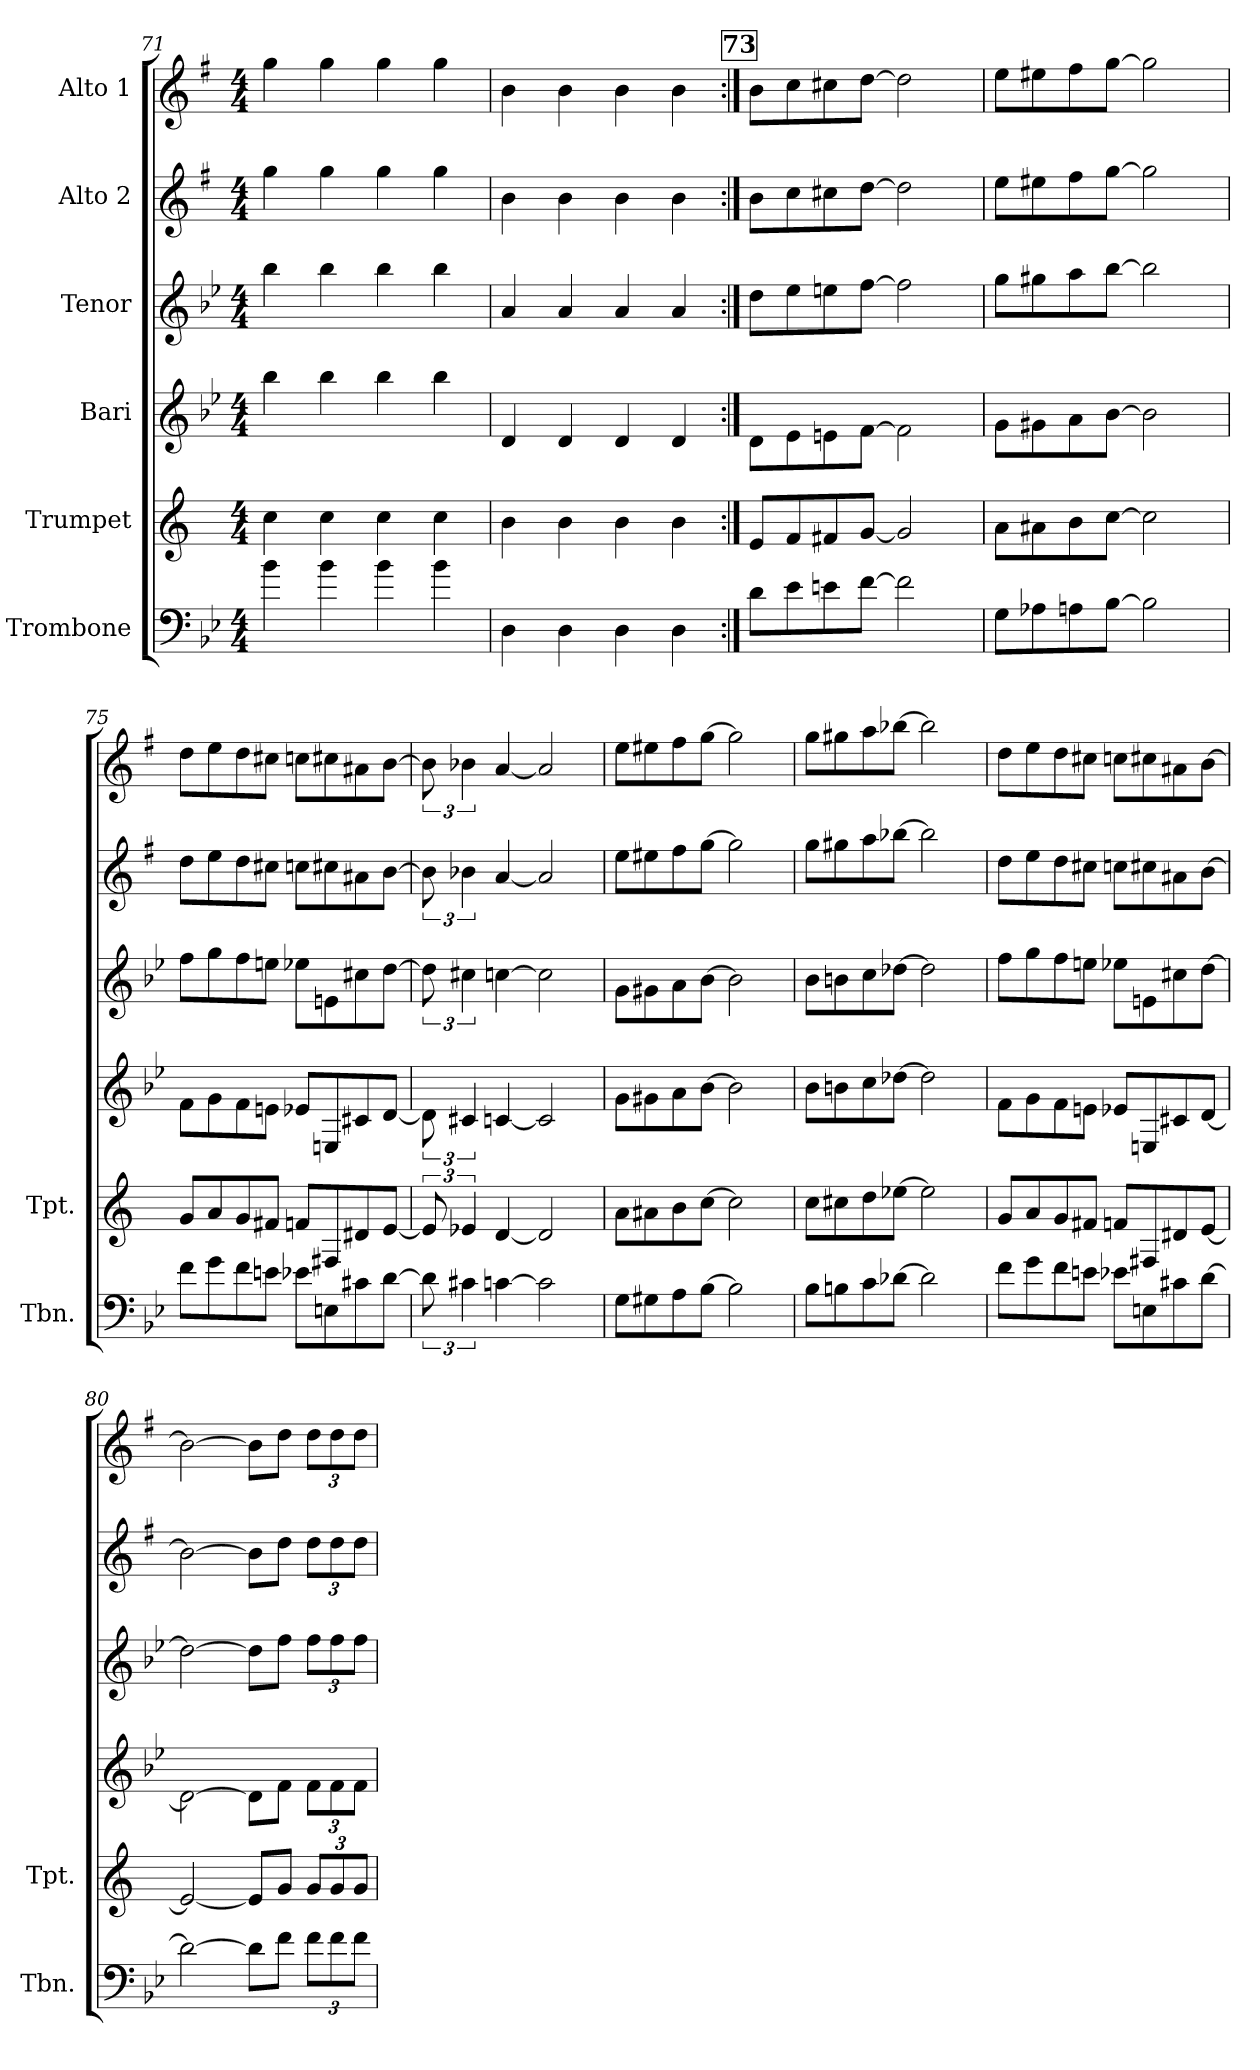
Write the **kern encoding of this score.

**kern	**kern	**kern	**kern	**kern	**kern
*part6	*part5	*part4	*part3	*part2	*part1
*staff6	*staff5	*staff4	*staff3	*staff2	*staff1
*I"Trombone	*I"Trumpet	*I"Bari	*I"Tenor	*I"Alto 2	*I"Alto 1
*I'Tbn.	*I'Tpt.	*	*	*	*
*clefF4	*clefG2	*clefG2	*clefG2	*clefG2	*clefG2
*	*ITrd1c2	*ITrd12c21	*ITrd8c14	*ITrd5c9	*ITrd5c9
*k[b-e-]	*k[b-e-]	*k[b-e-]	*k[b-e-]	*k[b-e-]	*k[b-e-]
*M4/4	*M4/4	*M4/4	*M4/4	*M4/4	*M4/4
=71	=71	=71	=71	=71	=71
4b-	4b-	4b-	4b-	4b-	4b-
4b-	4b-	4b-	4b-	4b-	4b-
4b-	4b-	4b-	4b-	4b-	4b-
4b-	4b-	4b-	4b-	4b-	4b-
=72	=72	=72	=72	=72	=72
4D	4a	4D	4A	4d	4d
4D	4a	4D	4A	4d	4d
4D	4a	4D	4A	4d	4d
4D	4a	4D	4A	4d	4d
!!LO:REH:place=s1:a:B:fs=14:t=73
=73:|!	=73:|!	=73:|!	=73:|!	=73:|!	=73:|!
8d\L	8d/L	8D\L	8d\L	8d\L	8d\L
8e-\	8e-/	8E-\	8e-\	8e-\	8e-\
8en\	8en/	8En\	8en\	8en\	8en\
[8f\J	[8f/J	[8F\J	[8f\J	[8f\J	[8f\J
2f\]	2f/]	2F\]	2f\]	2f\]	2f\]
=74	=74	=74	=74	=74	=74
8G\L	8g\L	8G\L	8g\L	8g\L	8g\L
8A-X\	8g#X\	8G#X\	8g#X\	8g#X\	8g#X\
8An\	8a\	8A\	8a\	8a\	8a\
[8B-\J	[8b-\J	[8B-\J	[8b-\J	[8b-\J	[8b-\J
2B-\]	2b-\]	2B-\]	2b-\]	2b-\]	2b-\]
=75	=75	=75	=75	=75	=75
8f\L	8f/L	8F\L	8f\L	8f\L	8f\L
8g\	8g/	8G\	8g\	8g\	8g\
8f\	8f/	8F\	8f\	8f\	8f\
8en\J	8en/J	8En\J	8en\J	8en\J	8en\J
8e-X\L	8e-X/L	8E-X/L	8e-X\L	8e-X\L	8e-X\L
8En\	8En/	8EEn/	8En\	8en\	8en\
8c#X\	8c#X/	8C#X/	8c#X\	8c#X\	8c#X\
[8d\J	[8d/J	[8D/J	[8d\J	[8d\J	[8d\J
=76	=76	=76	=76	=76	=76
12d\]	12d/]	12D\]	12d\]	12d\]	12d\]
6c#X\	6d-X/	6C#X/	6c#X\	6d-X\	6d-X\
[4cn\	[4c/	[4Cn/	[4cn\	[4c/	[4c/
2c\]	2c/]	2C/]	2c\]	2c/]	2c/]
=77	=77	=77	=77	=77	=77
8G\L	8g\L	8G\L	8G\L	8g\L	8g\L
8G#X\	8g#X\	8G#X\	8G#X\	8g#X\	8g#X\
8A\	8a\	8A\	8A\	8a\	8a\
[8B-\J	[8b-\J	[8B-\J	[8B-\J	[8b-\J	[8b-\J
2B-\]	2b-\]	2B-\]	2B-\]	2b-\]	2b-\]
=78	=78	=78	=78	=78	=78
8B-\L	8b-\L	8B-\L	8B-\L	8b-\L	8b-\L
8Bn\	8bn\	8Bn\	8Bn\	8bn\	8bn\
8c\	8cc\	8c\	8c\	8cc\	8cc\
[8d-X\J	[8dd-X\J	[8d-X\J	[8d-X\J	[8dd-X\J	[8dd-X\J
2d-\]	2dd-\]	2d-\]	2d-\]	2dd-\]	2dd-\]
!!LO:LB:g=z
=79	=79	=79	=79	=79	=79
8f\L	8f/L	8F\L	8f\L	8f\L	8f\L
8g\	8g/	8G\	8g\	8g\	8g\
8f\	8f/	8F\	8f\	8f\	8f\
8en\J	8en/J	8En\J	8en\J	8en\J	8en\J
8e-X\L	8e-X/L	8E-X/L	8e-X\L	8e-X\L	8e-X\L
8En\	8En/	8EEn/	8En\	8en\	8en\
8c#X\	8c#X/	8C#X/	8c#X\	8c#X\	8c#X\
[8d\J	[8d/J	[8D/J	[8d\J	[8d\J	[8d\J
=80	=80	=80	=80	=80	=80
2d\_	2d/_	2D\_	2d\_	2d\_	2d\_
8d\L]	8d/L]	8D\L]	8d\L]	8d\L]	8d\L]
8f\J	8f/J	8F\J	8f\J	8f\J	8f\J
*Xbrackettup	*Xbrackettup	*Xbrackettup	*Xbrackettup	*Xbrackettup	*Xbrackettup
12f\L	12f/L	12F\L	12f\L	12f\L	12f\L
12f\	12f/	12F\	12f\	12f\	12f\
12f\J	12f/J	12F\J	12f\J	12f\J	12f\J
=	=	=	=	=	=
*-	*-	*-	*-	*-	*-
